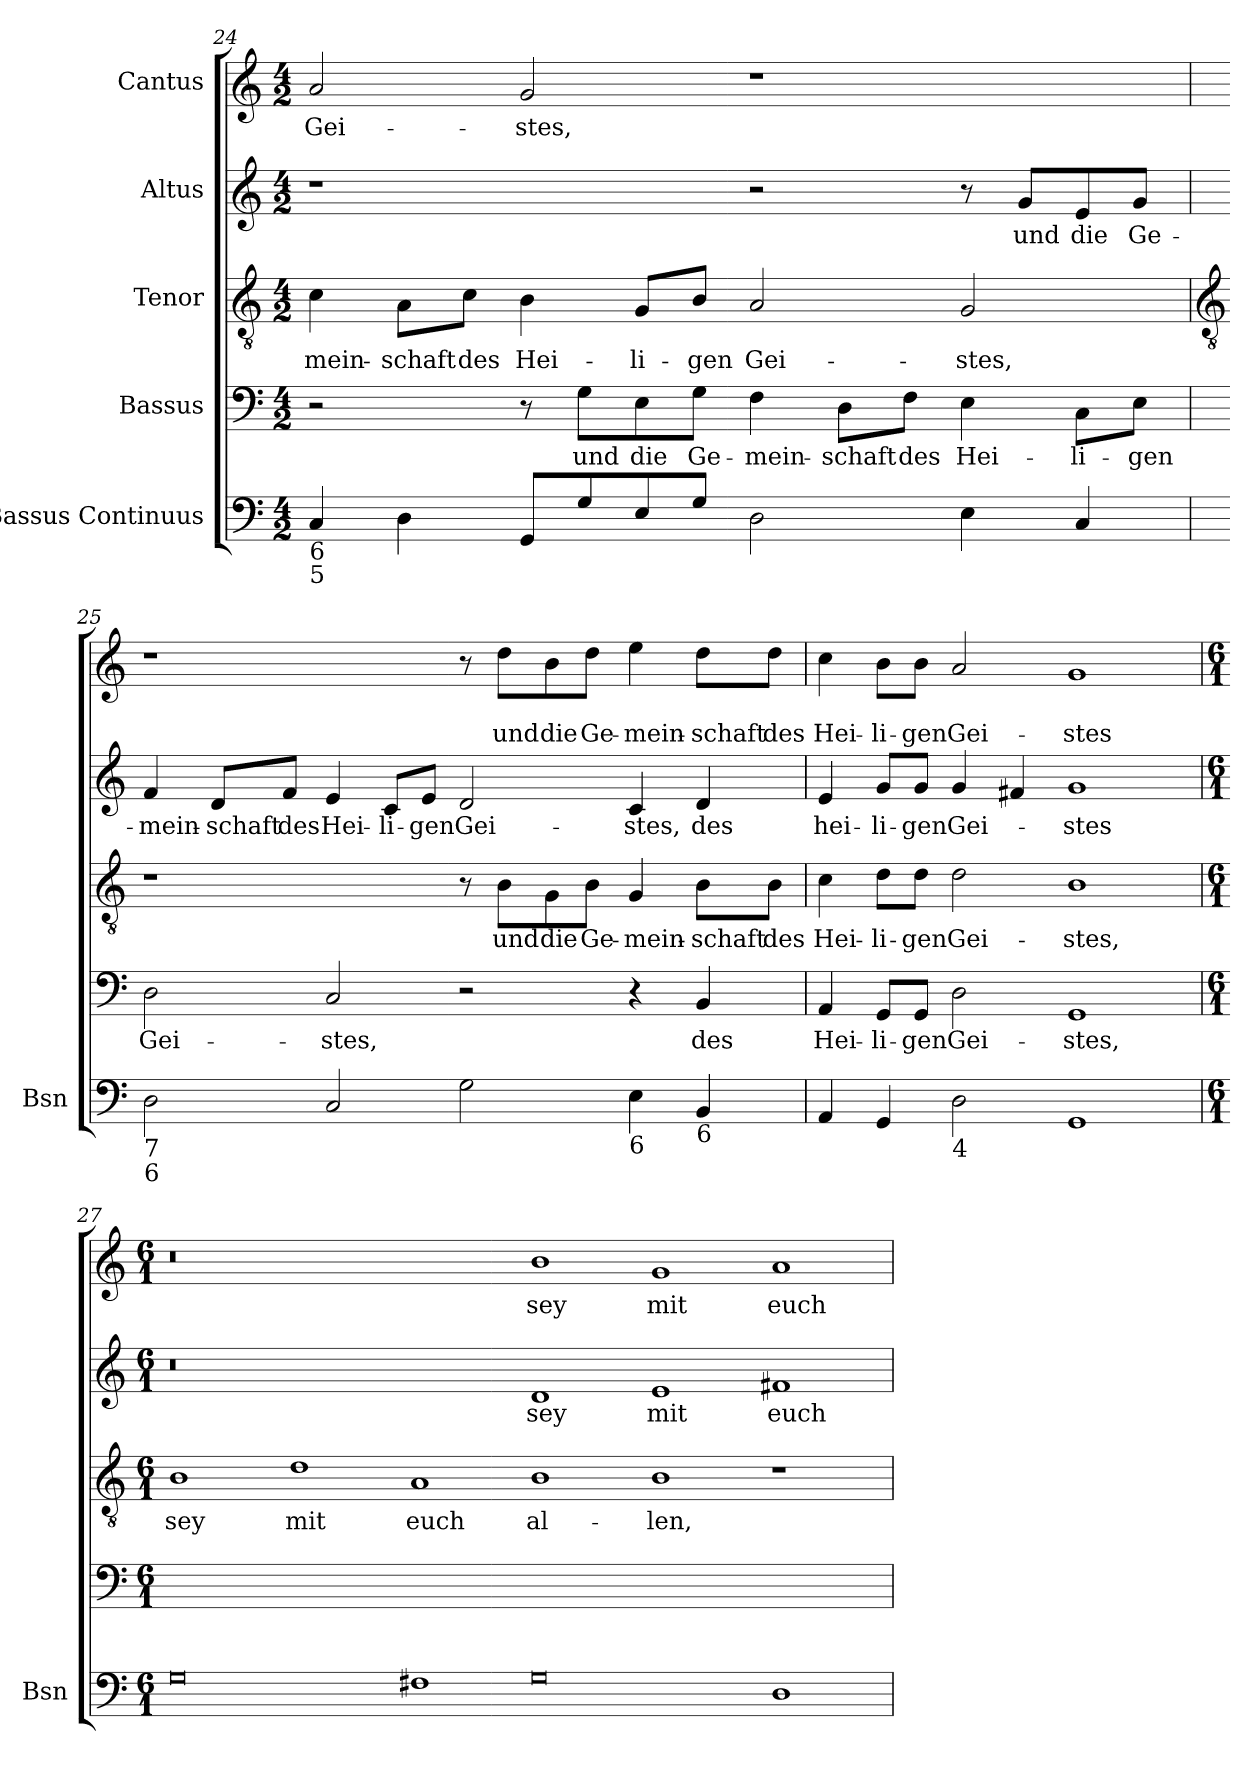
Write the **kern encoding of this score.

**kern	**kern	**text	**kern	**text	**kern	**text	**kern	**text	**text
*part5	*part4	*part4	*part3	*part3	*part2	*part2	*part1	*part1	*part1
*staff5	*staff4	*staff4	*staff3	*staff3	*staff2	*staff2	*staff1	*staff1	*staff1
*I"Bassus Continuus	*I"Bassus	*	*I"Tenor	*	*I"Altus	*	*I"Cantus	*	*
*I'Bsn	*	*	*	*	*	*	*	*	*
*clefF4	*clefF4	*	*clefGv2	*	*clefG2	*	*clefG2	*	*
*k[]	*k[]	*	*k[]	*	*k[]	*	*k[]	*	*
*C:	*C:	*	*C:	*	*C:	*	*C:	*	*
*M4/2	*M4/2	*	*M4/2	*	*M4/2	*	*M4/2	*	*
=24	=24	=24	=24	=24	=24	=24	=24	=24	=24
!LO:TX:b:t=6\n5	!	!	!	!	!	!	!	!	!
!	!	!	!	!LO:LY:b	!	!	!	!LO:LY:b	!
4C	2r	.	4c	-mein-	1r	.	2a	Gei-	.
!	!	!	!	!LO:LY:b	!	!	!	!	!
4D	.	.	8A\L	-schaft	.	.	.	.	.
!	!	!	!	!LO:LY:b	!	!	!	!	!
.	.	.	8c\J	des	.	.	.	.	.
!	!	!	!	!LO:LY:b	!	!	!	!LO:LY:b	!
8GGL	8r	.	4B	Hei-	.	.	2g	-stes,	.
!	!	!LO:LY:b	!	!	!	!	!	!	!
8G	8G\L	und	.	.	.	.	.	.	.
!	!	!LO:LY:b	!	!LO:LY:b	!	!	!	!	!
8E	8E\	die	8G/L	-li-	.	.	.	.	.
!	!	!LO:LY:b	!	!LO:LY:b	!	!	!	!	!
8GJ	8G\J	Ge-	8B/J	-gen	.	.	.	.	.
!	!	!LO:LY:b	!	!LO:LY:b	!	!	!	!	!
2D	4F	-mein-	2A	Gei-	2r	.	1r	.	.
!	!	!LO:LY:b	!	!	!	!	!	!	!
.	8D\L	-schaft	.	.	.	.	.	.	.
!	!	!LO:LY:b	!	!	!	!	!	!	!
.	8F\J	des	.	.	.	.	.	.	.
!	!	!LO:LY:b	!	!LO:LY:b	!	!	!	!	!
4E	4E	Hei-	2G	-stes,	8r	.	.	.	.
!	!	!	!	!	!	!LO:LY:b	!	!	!
.	.	.	.	.	8g/L	und	.	.	.
!	!	!LO:LY:b	!	!	!	!LO:LY:b	!	!	!
4C	8C\L	-li-	.	.	8e/	die	.	.	.
!	!	!LO:LY:b	!	!	!	!LO:LY:b	!	!	!
.	8E\J	-gen	.	.	8g/J	Ge-	.	.	.
!!LO:LB:g=z
=25	=25	=25	=25	=25	=25	=25	=25	=25	=25
*	*	*	*clefGv2	*	*	*	*	*	*
!LO:TX:b:t=7	!	!	!	!	!	!	!	!	!
!LO:TX:b:t=6	!	!	!	!	!	!	!	!	!
!	!	!LO:LY:b	!	!	!	!LO:LY:b	!	!	!
2D	2D	Gei-	1r	.	4f	-mein-	1r	.	.
!	!	!	!	!	!	!LO:LY:b	!	!	!
.	.	.	.	.	8d/L	-schaft	.	.	.
!	!	!	!	!	!	!LO:LY:b	!	!	!
.	.	.	.	.	8f/J	des	.	.	.
!	!	!LO:LY:b	!	!	!	!LO:LY:b	!	!	!
2C	2C	-stes,	.	.	4e	Hei-	.	.	.
!	!	!	!	!	!	!LO:LY:b	!	!	!
.	.	.	.	.	8c/L	-li-	.	.	.
!	!	!	!	!	!	!LO:LY:b	!	!	!
.	.	.	.	.	8e/J	-gen	.	.	.
!	!	!	!	!	!	!LO:LY:b	!	!	!
2G	2r	.	8r	.	2d	Gei-	8r	.	.
!	!	!	!	!LO:LY:b	!	!	!	!	!LO:LY:b
.	.	.	8B\L	und	.	.	8dd\L	.	und
!	!	!	!	!LO:LY:b	!	!	!	!	!LO:LY:b
.	.	.	8G\	die	.	.	8b\	.	die
!	!	!	!	!LO:LY:b	!	!	!	!	!LO:LY:b
.	.	.	8B\J	Ge-	.	.	8dd\J	.	Ge-
!LO:TX:b:t=6	!	!	!	!	!	!	!	!	!
!	!	!	!	!LO:LY:b	!	!LO:LY:b	!	!	!LO:LY:b
4E	4r	.	4G	-mein-	4c	-stes,	4ee	.	-mein-
!LO:TX:b:t=6	!	!	!	!	!	!	!	!	!
!	!	!LO:LY:b	!	!LO:LY:b	!	!LO:LY:b	!	!	!LO:LY:b
4BB	4BB	des	8B\L	-schaft	4d	des	8dd\L	.	-schaft
!	!	!	!	!LO:LY:b	!	!	!	!	!LO:LY:b
.	.	.	8B\J	des	.	.	8dd\J	.	des
=26	=26	=26	=26	=26	=26	=26	=26	=26	=26
!	!	!LO:LY:b	!	!LO:LY:b	!	!LO:LY:b	!	!	!LO:LY:b
4AA	4AA	Hei-	4c	Hei-	4e	hei-	4cc	.	Hei-
!	!	!LO:LY:b	!	!LO:LY:b	!	!LO:LY:b	!	!	!LO:LY:b
4GG	8GG/L	-li-	8d\L	-li-	8g/L	-li-	8b\L	.	-li-
!	!	!LO:LY:b	!	!LO:LY:b	!	!LO:LY:b	!	!	!LO:LY:b
.	8GG/J	-gen	8d\J	-gen	8g/J	-gen	8b\J	.	-gen
!LO:TX:b:t=4	!	!	!	!	!	!	!	!	!
!	!	!LO:LY:b	!	!LO:LY:b	!	!LO:LY:b	!	!	!LO:LY:b
2D	2D	Gei-	2d	Gei-	4g	Gei-	2a	.	Gei-
.	.	.	.	.	4f#X	.	.	.	.
!	!	!LO:LY:b	!	!LO:LY:b	!	!LO:LY:b	!	!	!LO:LY:b
1GG	1GG	-stes,	1B	-stes,	1g	-stes	1g	.	-stes
=27	=27	=27	=27	=27	=27	=27	=27	=27	=27
*M6/1	*M6/1	*	*M6/1	*	*M6/1	*	*M6/1	*	*
!	!	!	!	!LO:LY:b	!	!	!	!	!
0G	00.ryy	.	1B	sey	0.r	.	0.r	.	.
!	!	!	!	!LO:LY:b	!	!	!	!	!
.	.	.	1d	mit	.	.	.	.	.
!	!	!	!	!LO:LY:b	!	!	!	!	!
1F#X	.	.	1A	euch	.	.	.	.	.
!	!	!	!	!LO:LY:b	!	!LO:LY:b	!	!LO:LY:b	!
0G	.	.	1B	al-	1d	sey	1b	sey	.
!	!	!	!	!LO:LY:b	!	!LO:LY:b	!	!LO:LY:b	!
.	.	.	1B	-len,	1e	mit	1g	mit	.
!	!	!	!	!	!	!LO:LY:b	!	!LO:LY:b	!
1D	.	.	1r	.	1f#X	euch	1a	euch	.
=	=	=	=	=	=	=	=	=	=
*-	*-	*-	*-	*-	*-	*-	*-	*-	*-
